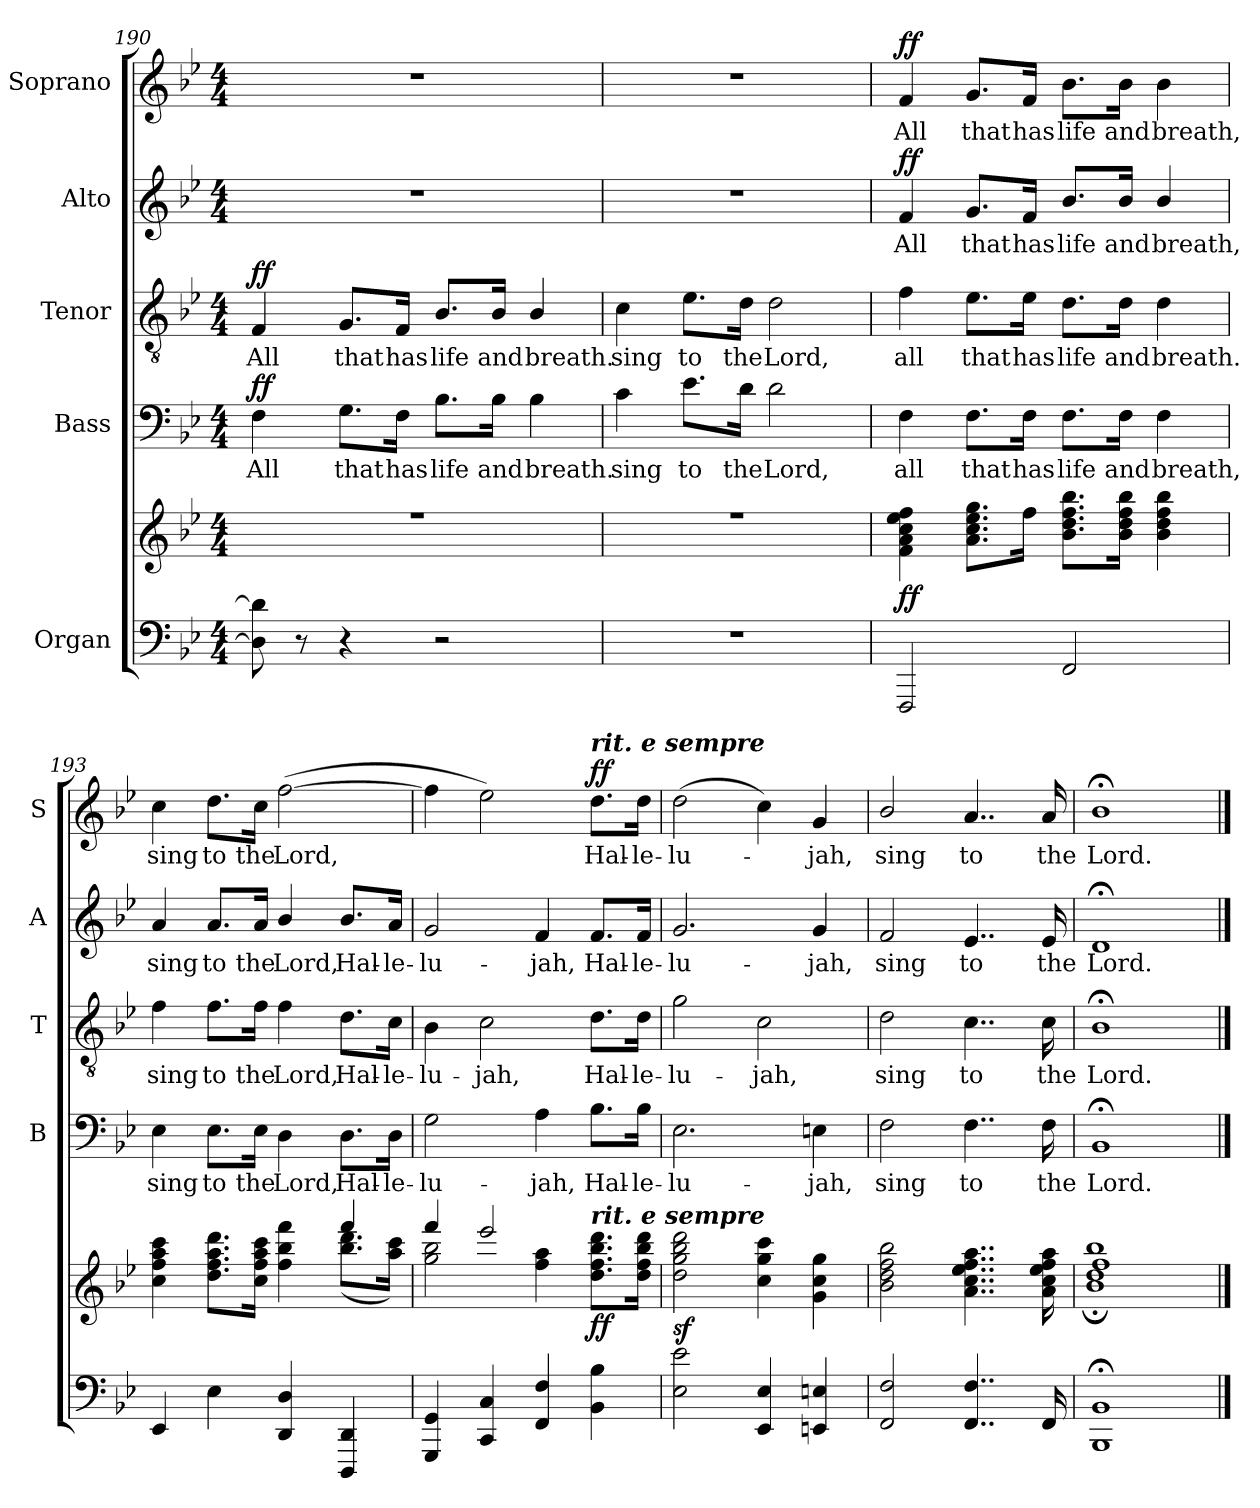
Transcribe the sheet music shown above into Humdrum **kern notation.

**kern	**kern	**dynam	**kern	**text	**dynam	**kern	**text	**dynam	**kern	**text	**dynam	**kern	**text	**dynam
*part5	*part5	*part5	*part4	*part4	*part4	*part3	*part3	*part3	*part2	*part2	*part2	*part1	*part1	*part1
*staff6	*staff5	*staff5/6	*staff4	*staff4	*staff4	*staff3	*staff3	*staff3	*staff2	*staff2	*staff2	*staff1	*staff1	*staff1
*I"Organ	*	*	*I"Bass	*	*	*I"Tenor	*	*	*I"Alto	*	*	*I"Soprano	*	*
*	*	*	*I'B	*	*	*I'T	*	*	*I'A	*	*	*I'S	*	*
*clefF4	*clefG2	*	*clefF4	*	*	*clefGv2	*	*	*clefG2	*	*	*clefG2	*	*
*k[b-e-]	*k[b-e-]	*	*k[b-e-]	*	*	*k[b-e-]	*	*	*k[b-e-]	*	*	*k[b-e-]	*	*
*B-:	*B-:	*	*B-:	*	*	*B-:	*	*	*B-:	*	*	*B-:	*	*
*M4/4	*M4/4	*	*M4/4	*	*	*M4/4	*	*	*M4/4	*	*	*M4/4	*	*
=190	=190	=190	=190	=190	=190	=190	=190	=190	=190	=190	=190	=190	=190	=190
*	*^	*	*	*	*	*	*	*	*	*	*	*	*	*
!	!	!	!	!	!LO:LY:b	!LO:DY:b	!	!LO:LY:b	!LO:DY:b	!	!	!	!	!	!
8D\] 8d\]	1r	1ryy	.	4F\	All	ff	4F/	All	ff	1r	.	.	1r	.	.
8r	.	.	.	.	.	.	.	.	.	.	.	.	.	.	.
!	!	!	!	!	!LO:LY:b	!	!	!LO:LY:b	!	!	!	!	!	!	!
4r	.	.	.	8.G\L	that	.	8.G/L	that	.	.	.	.	.	.	.
!	!	!	!	!	!LO:LY:b	!	!	!LO:LY:b	!	!	!	!	!	!	!
.	.	.	.	16F\Jk	has	.	16F/Jk	has	.	.	.	.	.	.	.
!	!	!	!	!	!LO:LY:b	!	!	!LO:LY:b	!	!	!	!	!	!	!
2r	.	.	.	8.B-\L	life	.	8.B-/L	life	.	.	.	.	.	.	.
!	!	!	!	!	!LO:LY:b	!	!	!LO:LY:b	!	!	!	!	!	!	!
.	.	.	.	16B-\Jk	and	.	16B-/Jk	and	.	.	.	.	.	.	.
!	!	!	!	!	!LO:LY:b	!	!	!LO:LY:b	!	!	!	!	!	!	!
.	.	.	.	4B-\	breath.	.	4B-/	breath.	.	.	.	.	.	.	.
=191	=191	=191	=191	=191	=191	=191	=191	=191	=191	=191	=191	=191	=191	=191	=191
!	!	!	!	!	!LO:LY:b	!	!	!LO:LY:b	!	!	!	!	!	!	!
1r	1r	1ryy	.	4c\	sing	.	4c\	sing	.	1r	.	.	1r	.	.
!	!	!	!	!	!LO:LY:b	!	!	!LO:LY:b	!	!	!	!	!	!	!
.	.	.	.	8.e-\L	to	.	8.e-\L	to	.	.	.	.	.	.	.
!	!	!	!	!	!LO:LY:b	!	!	!LO:LY:b	!	!	!	!	!	!	!
.	.	.	.	16d\Jk	the	.	16d\Jk	the	.	.	.	.	.	.	.
!	!	!	!	!	!LO:LY:b	!	!	!LO:LY:b	!	!	!	!	!	!	!
.	.	.	.	2d\	Lord,	.	2d\	Lord,	.	.	.	.	.	.	.
=192	=192	=192	=192	=192	=192	=192	=192	=192	=192	=192	=192	=192	=192	=192	=192
!	!	!	!LO:DY:b	!	!LO:LY:b	!	!	!LO:LY:b	!	!	!LO:LY:b	!LO:DY:b	!	!LO:LY:b	!LO:DY:b
2FFF/	4f\ 4a\ 4cc\ 4ee-\ 4ff\	2ryy	ff	4F\	all	.	4f\	all	.	4f/	All	ff	4f/	All	ff
!	!	!	!	!	!LO:LY:b	!	!	!LO:LY:b	!	!	!LO:LY:b	!	!	!LO:LY:b	!
.	8.a\ 8.cc\ 8.ee-\ 8.gg\L	.	.	8.F\L	that	.	8.e-\L	that	.	8.g/L	that	.	8.g/L	that	.
!	!	!	!	!	!LO:LY:b	!	!	!LO:LY:b	!	!	!LO:LY:b	!	!	!LO:LY:b	!
.	16ff\Jk	.	.	16F\Jk	has	.	16e-\Jk	has	.	16f/Jk	has	.	16f/Jk	has	.
!	!	!	!	!	!LO:LY:b	!	!	!LO:LY:b	!	!	!LO:LY:b	!	!	!LO:LY:b	!
2FF/	8.b-\ 8.dd\ 8.ff\ 8.bb-\L	2ryy	.	8.F\L	life	.	8.d\L	life	.	8.b-/L	life	.	8.b-\L	life	.
!	!	!	!	!	!LO:LY:b	!	!	!LO:LY:b	!	!	!LO:LY:b	!	!	!LO:LY:b	!
.	16b-\ 16dd\ 16ff\ 16bb-\Jk	.	.	16F\Jk	and	.	16d\Jk	and	.	16b-/Jk	and	.	16b-\Jk	and	.
!	!	!	!	!	!LO:LY:b	!	!	!LO:LY:b	!	!	!LO:LY:b	!	!	!LO:LY:b	!
.	4b-\ 4dd\ 4ff\ 4bb-\	.	.	4F\	breath,	.	4d\	breath.	.	4b-/	breath,	.	4b-\	breath,	.
!!LO:LB:g=z
=193	=193	=193	=193	=193	=193	=193	=193	=193	=193	=193	=193	=193	=193	=193	=193
*	*	*	*	*	*	*	*	*	*	*	*	*	*MM100	*	*
!	!	!	!	!	!LO:LY:b	!	!	!LO:LY:b	!	!	!LO:LY:b	!	!	!LO:LY:b	!
4EE-/	4cc\ 4ff\ 4aa\ 4ccc\	2ryy	.	4E-\	sing	.	4f\	sing	.	4a/	sing	.	4cc\	sing	.
!	!	!	!	!	!LO:LY:b	!	!	!LO:LY:b	!	!	!LO:LY:b	!	!	!LO:LY:b	!
4E-\	8.dd\ 8.ff\ 8.aa\ 8.ddd\L	.	.	8.E-\L	to	.	8.f\L	to	.	8.a/L	to	.	8.dd\L	to	.
!	!	!	!	!	!LO:LY:b	!	!	!LO:LY:b	!	!	!LO:LY:b	!	!	!LO:LY:b	!
.	16cc\ 16ff\ 16aa\ 16ccc\Jk	.	.	16E-\Jk	the	.	16f\Jk	the	.	16a/Jk	the	.	16cc\Jk	the	.
!	!	!	!	!	!LO:LY:b	!	!	!LO:LY:b	!	!	!LO:LY:b	!	!	!LO:LY:b	!
4DD/ 4D/	4ff\ 4bb-\ 4fff\	4ryy	.	4D\	Lord,	.	4f\	Lord,	.	4b-/	Lord,	.	(>[2ff\	Lord,	.
!	!	!	!	!	!LO:LY:b	!	!	!LO:LY:b	!	!	!LO:LY:b	!	!	!	!
4DDD/ 4DD/	4fff/	(>8.bb-\ 8.ddd\L	.	8.D\L	Hal-	.	8.d\L	Hal-	.	8.b-/L	Hal-	.	.	.	.
!	!	!	!	!	!LO:LY:b	!	!	!LO:LY:b	!	!	!LO:LY:b	!	!	!	!
.	.	16aa\ 16ccc\Jk)	.	16D\Jk	-le-	.	16c\Jk	-le-	.	16a/Jk	-le-	.	.	.	.
=194	=194	=194	=194	=194	=194	=194	=194	=194	=194	=194	=194	=194	=194	=194	=194
!	!	!	!	!	!LO:LY:b	!	!	!LO:LY:b	!	!	!LO:LY:b	!	!	!	!
4GGG/ 4GG/	4fff/	2gg\ 2bb-\	.	2G\	-lu-	.	4B-\	-lu-	.	2g/	-lu-	.	4ff\]	.	.
!	!	!	!	!	!	!	!	!LO:LY:b	!	!	!	!	!	!	!
4CC/ 4C/	2eee-/	.	.	.	.	.	2c\	-jah,	.	.	.	.	2ee-\)	.	.
!	!	!	!	!	!LO:LY:b	!	!	!	!	!	!LO:LY:b	!	!	!	!
4FF/ 4F/	.	4ff\ 4aa\	.	4A\	-jah,	.	.	.	.	4f/	-jah,	.	.	.	.
*	*	*	*	*	*	*	*	*	*	*	*	*	*MM99	*	*
!	!	!	!	!	!	!	!	!	!	!	!	!	!LO:TX:a:Bi:t=rit. e sempre	!	!
!	!LO:TX:a:Bi:t=rit. e sempre	!	!	!	!	!	!	!	!	!	!	!	!	!	!
!	!	!	!LO:DY:b	!	!LO:LY:b	!	!	!LO:LY:b	!	!	!LO:LY:b	!	!	!LO:LY:b	!LO:DY:b
4BB-\ 4B-\	8.dd\ 8.ff\ 8.bb-\ 8.ddd\L	4ryy	ff	8.B-\L	Hal-	.	8.d\L	Hal-	.	8.f/L	Hal-	.	8.dd\L	Hal-	ff
*	*	*	*	*	*	*	*	*	*	*	*	*	*MM98	*	*
!	!	!	!	!	!LO:LY:b	!	!	!LO:LY:b	!	!	!LO:LY:b	!	!	!LO:LY:b	!
.	16dd\ 16ff\ 16bb-\ 16ddd\Jk	.	.	16B-\Jk	-le-	.	16d\Jk	-le-	.	16f/Jk	-le-	.	16dd\Jk	-le-	.
=195	=195	=195	=195	=195	=195	=195	=195	=195	=195	=195	=195	=195	=195	=195	=195
*	*	*	*	*	*	*	*	*	*	*	*	*	*MM96	*	*
!	!	!	!LO:DY:b	!	!LO:LY:b	!	!	!LO:LY:b	!	!	!LO:LY:b	!	!	!LO:LY:b	!
2E-\ 2e-\	2dd\ 2gg\ 2bb-\ 2ddd\	2ryy	sf	2.E-\	-lu-	.	2g\	-lu-	.	2.g/	-lu-	.	(>2dd\	-lu-	.
*	*	*	*	*	*	*	*	*	*	*	*	*	*MM93	*	*
!	!	!	!	!	!	!	!	!LO:LY:b	!	!	!	!	!	!	!
4EE-/ 4E-/	4cc\ 4gg\ 4ccc\	2ryy	.	.	.	.	2c\	-jah,	.	.	.	.	4cc\)	.	.
*	*	*	*	*	*	*	*	*	*	*	*	*	*MM91	*	*
!	!	!	!	!	!LO:LY:b	!	!	!	!	!	!LO:LY:b	!	!	!LO:LY:b	!
4EEn/ 4En/	4g\ 4cc\ 4gg\	.	.	4En\	-jah,	.	.	.	.	4g/	-jah,	.	4g/	jah,	.
=196	=196	=196	=196	=196	=196	=196	=196	=196	=196	=196	=196	=196	=196	=196	=196
*	*	*	*	*	*	*	*	*	*	*	*	*	*MM89	*	*
!	!	!	!	!	!LO:LY:b	!	!	!LO:LY:b	!	!	!LO:LY:b	!	!	!LO:LY:b	!
2FF/ 2F/	2b-\ 2dd\ 2ff\ 2bb-\	2ryy	.	2F\	sing	.	2d\	sing	.	2f/	sing	.	2b-/	sing	.
*	*	*	*	*	*	*	*	*	*	*	*	*	*MM85	*	*
!	!	!	!	!	!LO:LY:b	!	!	!LO:LY:b	!	!	!LO:LY:b	!	!	!LO:LY:b	!
4..FF/ 4..F/	4..a\ 4..cc\ 4..ee-\ 4..ff\ 4..aa\	2ryy	.	4..F\	to	.	4..c\	to	.	4..e-/	to	.	4..a/	to	.
*	*	*	*	*	*	*	*	*	*	*	*	*	*MM84	*	*
!	!	!	!	!	!LO:LY:b	!	!	!LO:LY:b	!	!	!LO:LY:b	!	!	!LO:LY:b	!
16FF/	16a\ 16cc\ 16ee-\ 16ff\ 16aa\	.	.	16F\	the	.	16c\	the	.	16e-/	the	.	16a/	the	.
=197	=197	=197	=197	=197	=197	=197	=197	=197	=197	=197	=197	=197	=197	=197	=197
*	*	*	*	*	*	*	*	*	*	*	*	*	*MM84	*	*
!	!	!	!	!	!LO:LY:b	!	!	!LO:LY:b	!	!	!LO:LY:b	!	!	!LO:LY:b	!
1BBB-;< 1BB-;<	1ff	1b-;< 1dd;< 1bb-;<	.	1BB-;<	Lord.	.	1B-;<	Lord.	.	1d;<	Lord.	.	1b-;<	Lord.	.
*	*v	*v	*	*	*	*	*	*	*	*	*	*	*	*	*
==	==	==	==	==	==	==	==	==	==	==	==	==	==	==
*-	*-	*-	*-	*-	*-	*-	*-	*-	*-	*-	*-	*-	*-	*-
